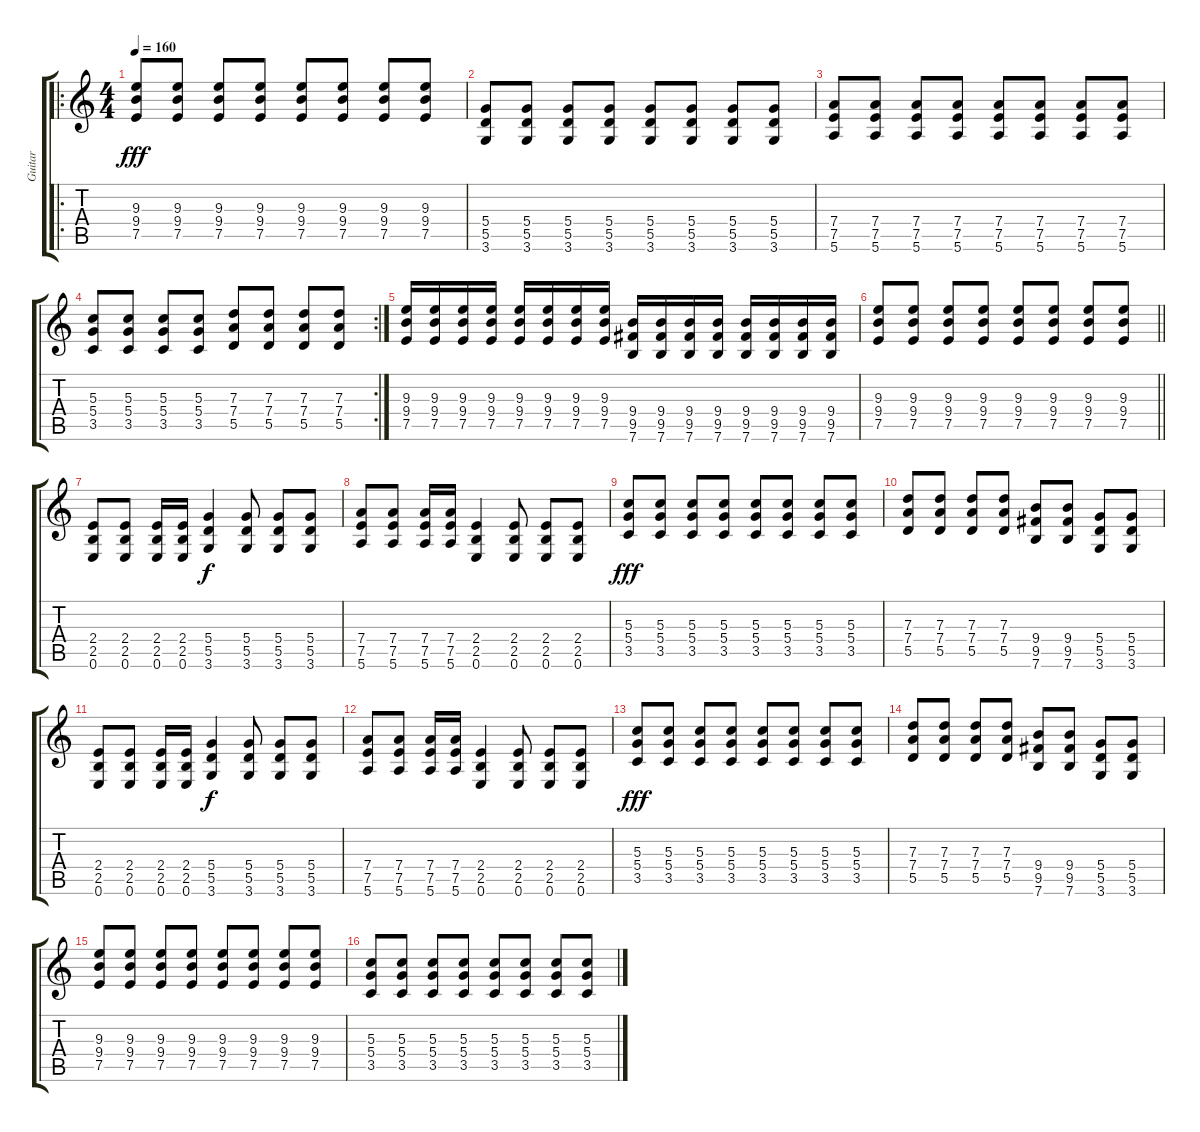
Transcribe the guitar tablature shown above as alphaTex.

\track ("Guitar " "Guitar ") {instrument overdrivenguitar}
\staff {score tabs}
\tuning (E4 B3 G3 D3 A2 E2) {hide}
\ro
\ts (4 4)
\tempo 160
\clef g2
\ks c
(9.3 9.4 7.5).8{dy fff} (9.3 9.4 7.5).8 (9.3 9.4 7.5).8 (9.3 9.4 7.5).8 (9.3 9.4 7.5).8 (9.3 9.4 7.5).8 (9.3 9.4 7.5).8 (9.3 9.4 7.5).8 |
(5.4 5.5 3.6).8 (5.4 5.5 3.6).8 (5.4 5.5 3.6).8 (5.4 5.5 3.6).8 (5.4 5.5 3.6).8 (5.4 5.5 3.6).8 (5.4 5.5 3.6).8 (5.4 5.5 3.6).8 |
(7.4 7.5 5.6).8 (7.4 7.5 5.6).8 (7.4 7.5 5.6).8 (7.4 7.5 5.6).8 (7.4 7.5 5.6).8 (7.4 7.5 5.6).8 (7.4 7.5 5.6).8 (7.4 7.5 5.6).8 |
\rc 2
(5.3 5.4 3.5).8 (5.3 5.4 3.5).8 (5.3 5.4 3.5).8 (5.3 5.4 3.5).8 (7.3 7.4 5.5).8 (7.3 7.4 5.5).8 (7.3 7.4 5.5).8 (7.3 7.4 5.5).8 |
(9.3 9.4 7.5).16 (9.3 9.4 7.5).16 (9.3 9.4 7.5).16 (9.3 9.4 7.5).16 (9.3 9.4 7.5).16 (9.3 9.4 7.5).16 (9.3 9.4 7.5).16 (9.3 9.4 7.5).16 (9.4 9.5 7.6).16 (9.4 9.5 7.6).16 (9.4 9.5 7.6).16 (9.4 9.5 7.6).16 (9.4 9.5 7.6).16 (9.4 9.5 7.6).16 (9.4 9.5 7.6).16 (9.4 9.5 7.6).16 |
\barLineRight lightlight
(9.3 9.4 7.5).8 (9.3 9.4 7.5).8 (9.3 9.4 7.5).8 (9.3 9.4 7.5).8 (9.3 9.4 7.5).8 (9.3 9.4 7.5).8 (9.3 9.4 7.5).8 (9.3 9.4 7.5).8 |
(2.4 2.5 0.6).8 (2.4 2.5 0.6).8 (2.4 2.5 0.6).16 (2.4 2.5 0.6).16 (5.4 5.5 3.6).4{dy f} (5.4 5.5 3.6).8 (5.4 5.5 3.6).8 (5.4 5.5 3.6).8 |
(7.4 7.5 5.6).8 (7.4 7.5 5.6).8 (7.4 7.5 5.6).16 (7.4 7.5 5.6).16 (2.4 2.5 0.6).4 (2.4 2.5 0.6).8 (2.4 2.5 0.6).8 (2.4 2.5 0.6).8 |
(5.3 5.4 3.5).8{dy fff} (5.3 5.4 3.5).8 (5.3 5.4 3.5).8 (5.3 5.4 3.5).8 (5.3 5.4 3.5).8 (5.3 5.4 3.5).8 (5.3 5.4 3.5).8 (5.3 5.4 3.5).8 |
(7.3 7.4 5.5).8 (7.3 7.4 5.5).8 (7.3 7.4 5.5).8 (7.3 7.4 5.5).8 (9.4 9.5 7.6).8 (9.4 9.5 7.6).8 (5.4 5.5 3.6).8 (5.4 5.5 3.6).8 |
(2.4 2.5 0.6).8 (2.4 2.5 0.6).8 (2.4 2.5 0.6).16 (2.4 2.5 0.6).16 (5.4 5.5 3.6).4{dy f} (5.4 5.5 3.6).8 (5.4 5.5 3.6).8 (5.4 5.5 3.6).8 |
(7.4 7.5 5.6).8 (7.4 7.5 5.6).8 (7.4 7.5 5.6).16 (7.4 7.5 5.6).16 (2.4 2.5 0.6).4 (2.4 2.5 0.6).8 (2.4 2.5 0.6).8 (2.4 2.5 0.6).8 |
(5.3 5.4 3.5).8{dy fff} (5.3 5.4 3.5).8 (5.3 5.4 3.5).8 (5.3 5.4 3.5).8 (5.3 5.4 3.5).8 (5.3 5.4 3.5).8 (5.3 5.4 3.5).8 (5.3 5.4 3.5).8 |
(7.3 7.4 5.5).8 (7.3 7.4 5.5).8 (7.3 7.4 5.5).8 (7.3 7.4 5.5).8 (9.4 9.5 7.6).8 (9.4 9.5 7.6).8 (5.4 5.5 3.6).8 (5.4 5.5 3.6).8 |
(9.3 9.4 7.5).8 (9.3 9.4 7.5).8 (9.3 9.4 7.5).8 (9.3 9.4 7.5).8 (9.3 9.4 7.5).8 (9.3 9.4 7.5).8 (9.3 9.4 7.5).8 (9.3 9.4 7.5).8 |
(5.3 5.4 3.5).8 (5.3 5.4 3.5).8 (5.3 5.4 3.5).8 (5.3 5.4 3.5).8 (5.3 5.4 3.5).8 (5.3 5.4 3.5).8 (5.3 5.4 3.5).8 (5.3 5.4 3.5).8
